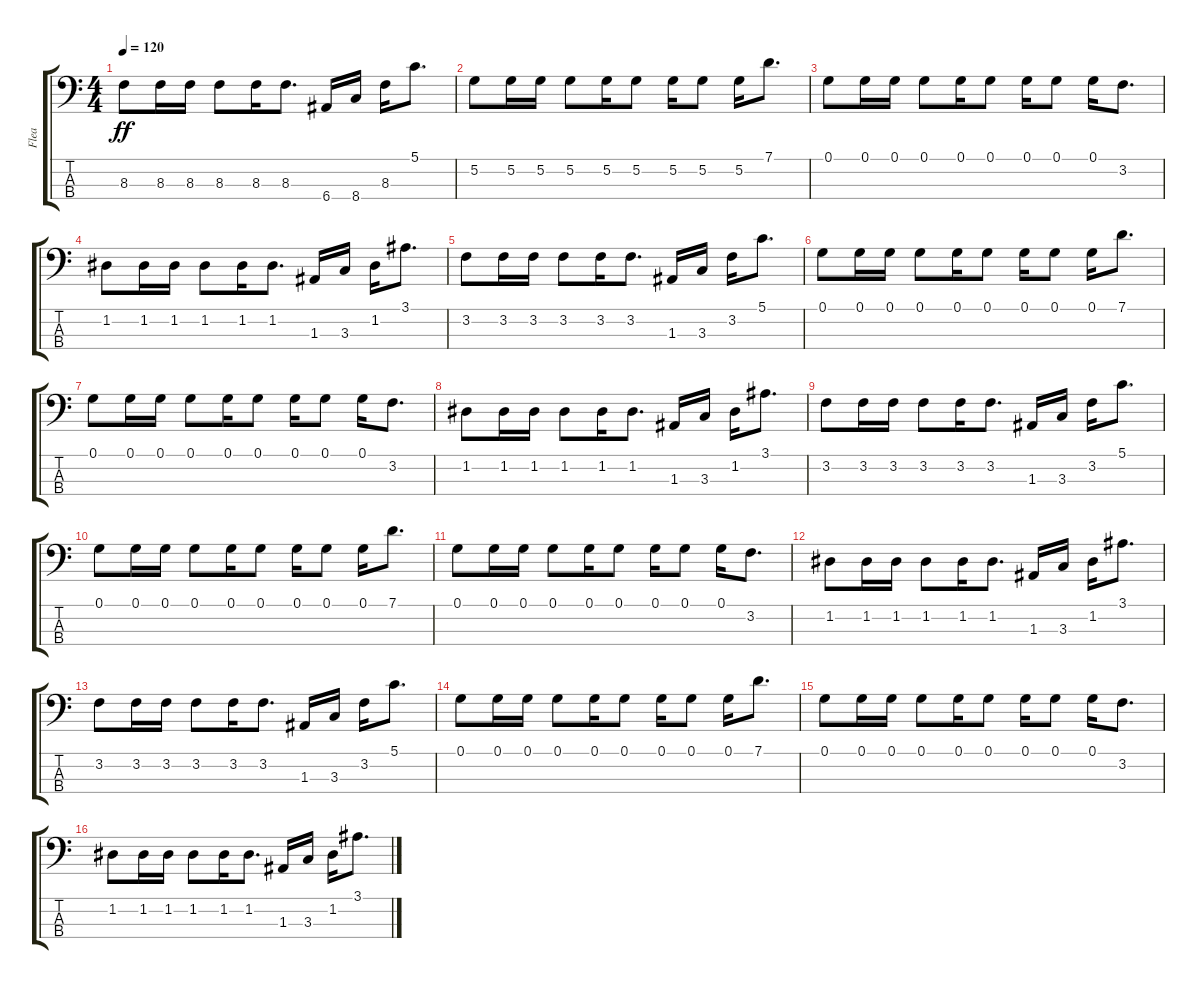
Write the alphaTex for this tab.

\track ("Flea" "Flea") {instrument electricbassfinger}
\staff {score tabs}
\tuning (G2 D2 A1 E1) {hide}
\ts (4 4)
\tempo 120
\clef f4
\ks c
8.3.8{dy ff} 8.3.16 8.3.16 8.3.8 8.3.16 8.3.8{d} 6.4.16 8.4.16 8.3.16 5.1.8{d} |
5.2.8 5.2.16 5.2.16 5.2.8 5.2.16 5.2.8 5.2.16 5.2.8 5.2.16 7.1.8{d} |
0.1.8 0.1.16 0.1.16 0.1.8 0.1.16 0.1.8 0.1.16 0.1.8 0.1.16 3.2.8{d} |
1.2.8 1.2.16 1.2.16 1.2.8 1.2.16 1.2.8{d} 1.3.16 3.3.16 1.2.16 3.1.8{d} |
3.2.8 3.2.16 3.2.16 3.2.8 3.2.16 3.2.8{d} 1.3.16 3.3.16 3.2.16 5.1.8{d} |
0.1.8 0.1.16 0.1.16 0.1.8 0.1.16 0.1.8 0.1.16 0.1.8 0.1.16 7.1.8{d} |
0.1.8 0.1.16 0.1.16 0.1.8 0.1.16 0.1.8 0.1.16 0.1.8 0.1.16 3.2.8{d} |
1.2.8 1.2.16 1.2.16 1.2.8 1.2.16 1.2.8{d} 1.3.16 3.3.16 1.2.16 3.1.8{d} |
3.2.8 3.2.16 3.2.16 3.2.8 3.2.16 3.2.8{d} 1.3.16 3.3.16 3.2.16 5.1.8{d} |
0.1.8 0.1.16 0.1.16 0.1.8 0.1.16 0.1.8 0.1.16 0.1.8 0.1.16 7.1.8{d} |
0.1.8 0.1.16 0.1.16 0.1.8 0.1.16 0.1.8 0.1.16 0.1.8 0.1.16 3.2.8{d} |
1.2.8 1.2.16 1.2.16 1.2.8 1.2.16 1.2.8{d} 1.3.16 3.3.16 1.2.16 3.1.8{d} |
3.2.8 3.2.16 3.2.16 3.2.8 3.2.16 3.2.8{d} 1.3.16 3.3.16 3.2.16 5.1.8{d} |
0.1.8 0.1.16 0.1.16 0.1.8 0.1.16 0.1.8 0.1.16 0.1.8 0.1.16 7.1.8{d} |
0.1.8 0.1.16 0.1.16 0.1.8 0.1.16 0.1.8 0.1.16 0.1.8 0.1.16 3.2.8{d} |
1.2.8 1.2.16 1.2.16 1.2.8 1.2.16 1.2.8{d} 1.3.16 3.3.16 1.2.16 3.1.8{d}
